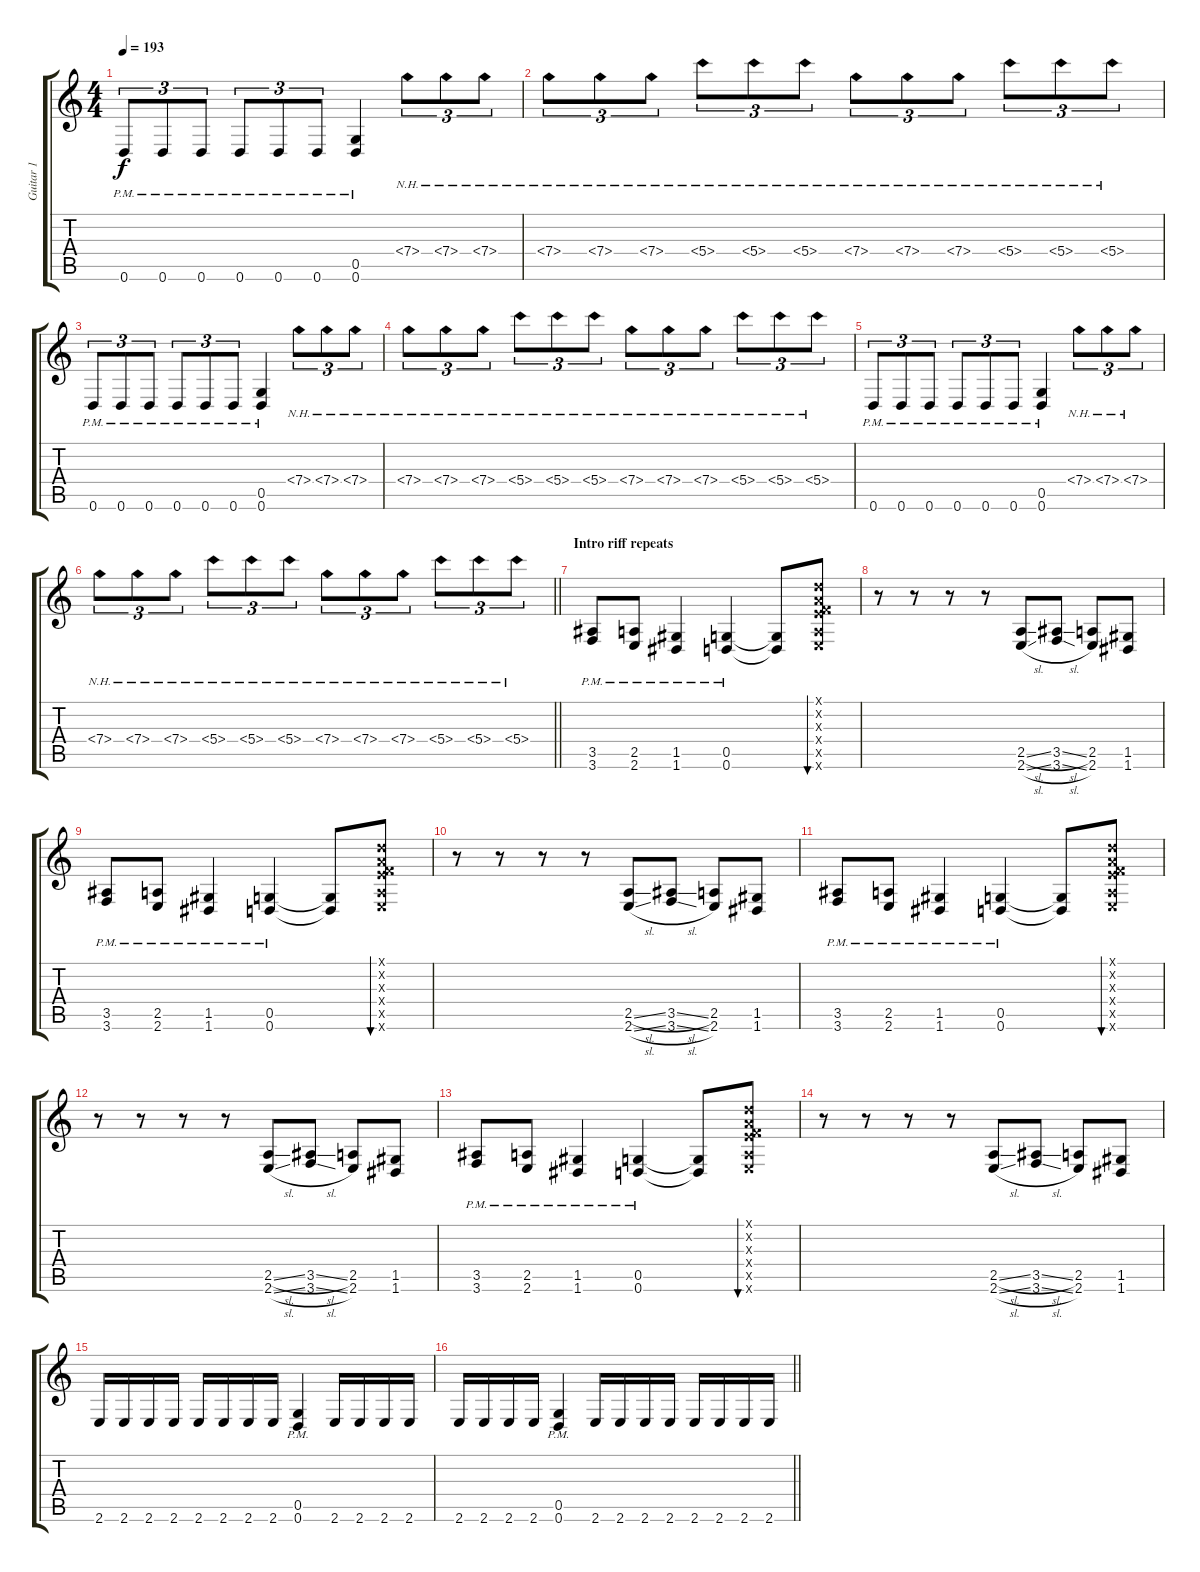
\track ("Guitar 1" "Guitar 1") {instrument distortionguitar}
\staff {score tabs}
\tuning (D4 A3 F3 C3 G2 D2) {hide}
\ts (4 4)
\tempo 193
\clef g2
\ks c
0.6{pm}.8{tu (3 2) dy f} 0.6{pm}.8{tu (3 2)} 0.6{pm}.8{tu (3 2)} 0.6{pm}.8{tu (3 2)} 0.6{pm}.8{tu (3 2)} 0.6{pm}.8{tu (3 2)} (0.5{pm} 0.6{pm}).4 7.4{nh}.8{tu (3 2)} 7.4{nh}.8{tu (3 2)} 7.4{nh}.8{tu (3 2)} |
7.4{nh}.8{tu (3 2)} 7.4{nh}.8{tu (3 2)} 7.4{nh}.8{tu (3 2)} 5.4{nh}.8{tu (3 2)} 5.4{nh}.8{tu (3 2)} 5.4{nh}.8{tu (3 2)} 7.4{nh}.8{tu (3 2)} 7.4{nh}.8{tu (3 2)} 7.4{nh}.8{tu (3 2)} 5.4{nh}.8{tu (3 2)} 5.4{nh}.8{tu (3 2)} 5.4{nh}.8{tu (3 2)} |
0.6{pm}.8{tu (3 2)} 0.6{pm}.8{tu (3 2)} 0.6{pm}.8{tu (3 2)} 0.6{pm}.8{tu (3 2)} 0.6{pm}.8{tu (3 2)} 0.6{pm}.8{tu (3 2)} (0.5{pm} 0.6{pm}).4 7.4{nh}.8{tu (3 2)} 7.4{nh}.8{tu (3 2)} 7.4{nh}.8{tu (3 2)} |
7.4{nh}.8{tu (3 2)} 7.4{nh}.8{tu (3 2)} 7.4{nh}.8{tu (3 2)} 5.4{nh}.8{tu (3 2)} 5.4{nh}.8{tu (3 2)} 5.4{nh}.8{tu (3 2)} 7.4{nh}.8{tu (3 2)} 7.4{nh}.8{tu (3 2)} 7.4{nh}.8{tu (3 2)} 5.4{nh}.8{tu (3 2)} 5.4{nh}.8{tu (3 2)} 5.4{nh}.8{tu (3 2)} |
0.6{pm}.8{tu (3 2)} 0.6{pm}.8{tu (3 2)} 0.6{pm}.8{tu (3 2)} 0.6{pm}.8{tu (3 2)} 0.6{pm}.8{tu (3 2)} 0.6{pm}.8{tu (3 2)} (0.5{pm} 0.6{pm}).4 7.4{nh}.8{tu (3 2)} 7.4{nh}.8{tu (3 2)} 7.4{nh}.8{tu (3 2)} |
\barLineRight lightlight
7.4{nh}.8{tu (3 2)} 7.4{nh}.8{tu (3 2)} 7.4{nh}.8{tu (3 2)} 5.4{nh}.8{tu (3 2)} 5.4{nh}.8{tu (3 2)} 5.4{nh}.8{tu (3 2)} 7.4{nh}.8{tu (3 2)} 7.4{nh}.8{tu (3 2)} 7.4{nh}.8{tu (3 2)} 5.4{nh}.8{tu (3 2)} 5.4{nh}.8{tu (3 2)} 5.4{nh}.8{tu (3 2)} |
\section ("" "Intro riff repeats")
(3.5{pm} 3.6{pm}).8 (2.5{pm} 2.6{pm}).8 (1.5{pm} 1.6{pm}).4 (0.5{pm} 0.6{pm}).4 (0.5{t} 0.6{t}).8 (0.1{x} 0.2{x} 0.3{x} 4.4{x} 2.5{x} 2.6{x}).8{bu 480} |
r.8 r.8 r.8 r.8 (2.5{sl} 2.6{sl}).8 (3.5{sl} 3.6{sl}).8 (2.5 2.6).8 (1.5 1.6).8 |
(3.5{pm} 3.6{pm}).8 (2.5{pm} 2.6{pm}).8 (1.5{pm} 1.6{pm}).4 (0.5{pm} 0.6{pm}).4 (0.5{t} 0.6{t}).8 (0.1{x} 0.2{x} 0.3{x} 4.4{x} 2.5{x} 2.6{x}).8{bu 480} |
r.8 r.8 r.8 r.8 (2.5{sl} 2.6{sl}).8 (3.5{sl} 3.6{sl}).8 (2.5 2.6).8 (1.5 1.6).8 |
(3.5{pm} 3.6{pm}).8 (2.5{pm} 2.6{pm}).8 (1.5{pm} 1.6{pm}).4 (0.5{pm} 0.6{pm}).4 (0.5{t} 0.6{t}).8 (0.1{x} 0.2{x} 0.3{x} 4.4{x} 2.5{x} 2.6{x}).8{bu 480} |
r.8 r.8 r.8 r.8 (2.5{sl} 2.6{sl}).8 (3.5{sl} 3.6{sl}).8 (2.5 2.6).8 (1.5 1.6).8 |
(3.5{pm} 3.6{pm}).8 (2.5{pm} 2.6{pm}).8 (1.5{pm} 1.6{pm}).4 (0.5{pm} 0.6{pm}).4 (0.5{t} 0.6{t}).8 (0.1{x} 0.2{x} 0.3{x} 4.4{x} 2.5{x} 2.6{x}).8{bu 480} |
r.8 r.8 r.8 r.8 (2.5{sl} 2.6{sl}).8 (3.5{sl} 3.6{sl}).8 (2.5 2.6).8 (1.5 1.6).8 |
2.6.16 2.6.16 2.6.16 2.6.16 2.6.16 2.6.16 2.6.16 2.6.16 (0.5{pm} 0.6{pm}).4 2.6.16 2.6.16 2.6.16 2.6.16 |
\barLineRight lightlight
2.6.16 2.6.16 2.6.16 2.6.16 (0.5{pm} 0.6{pm}).4 2.6.16 2.6.16 2.6.16 2.6.16 2.6.16 2.6.16 2.6.16 2.6.16
